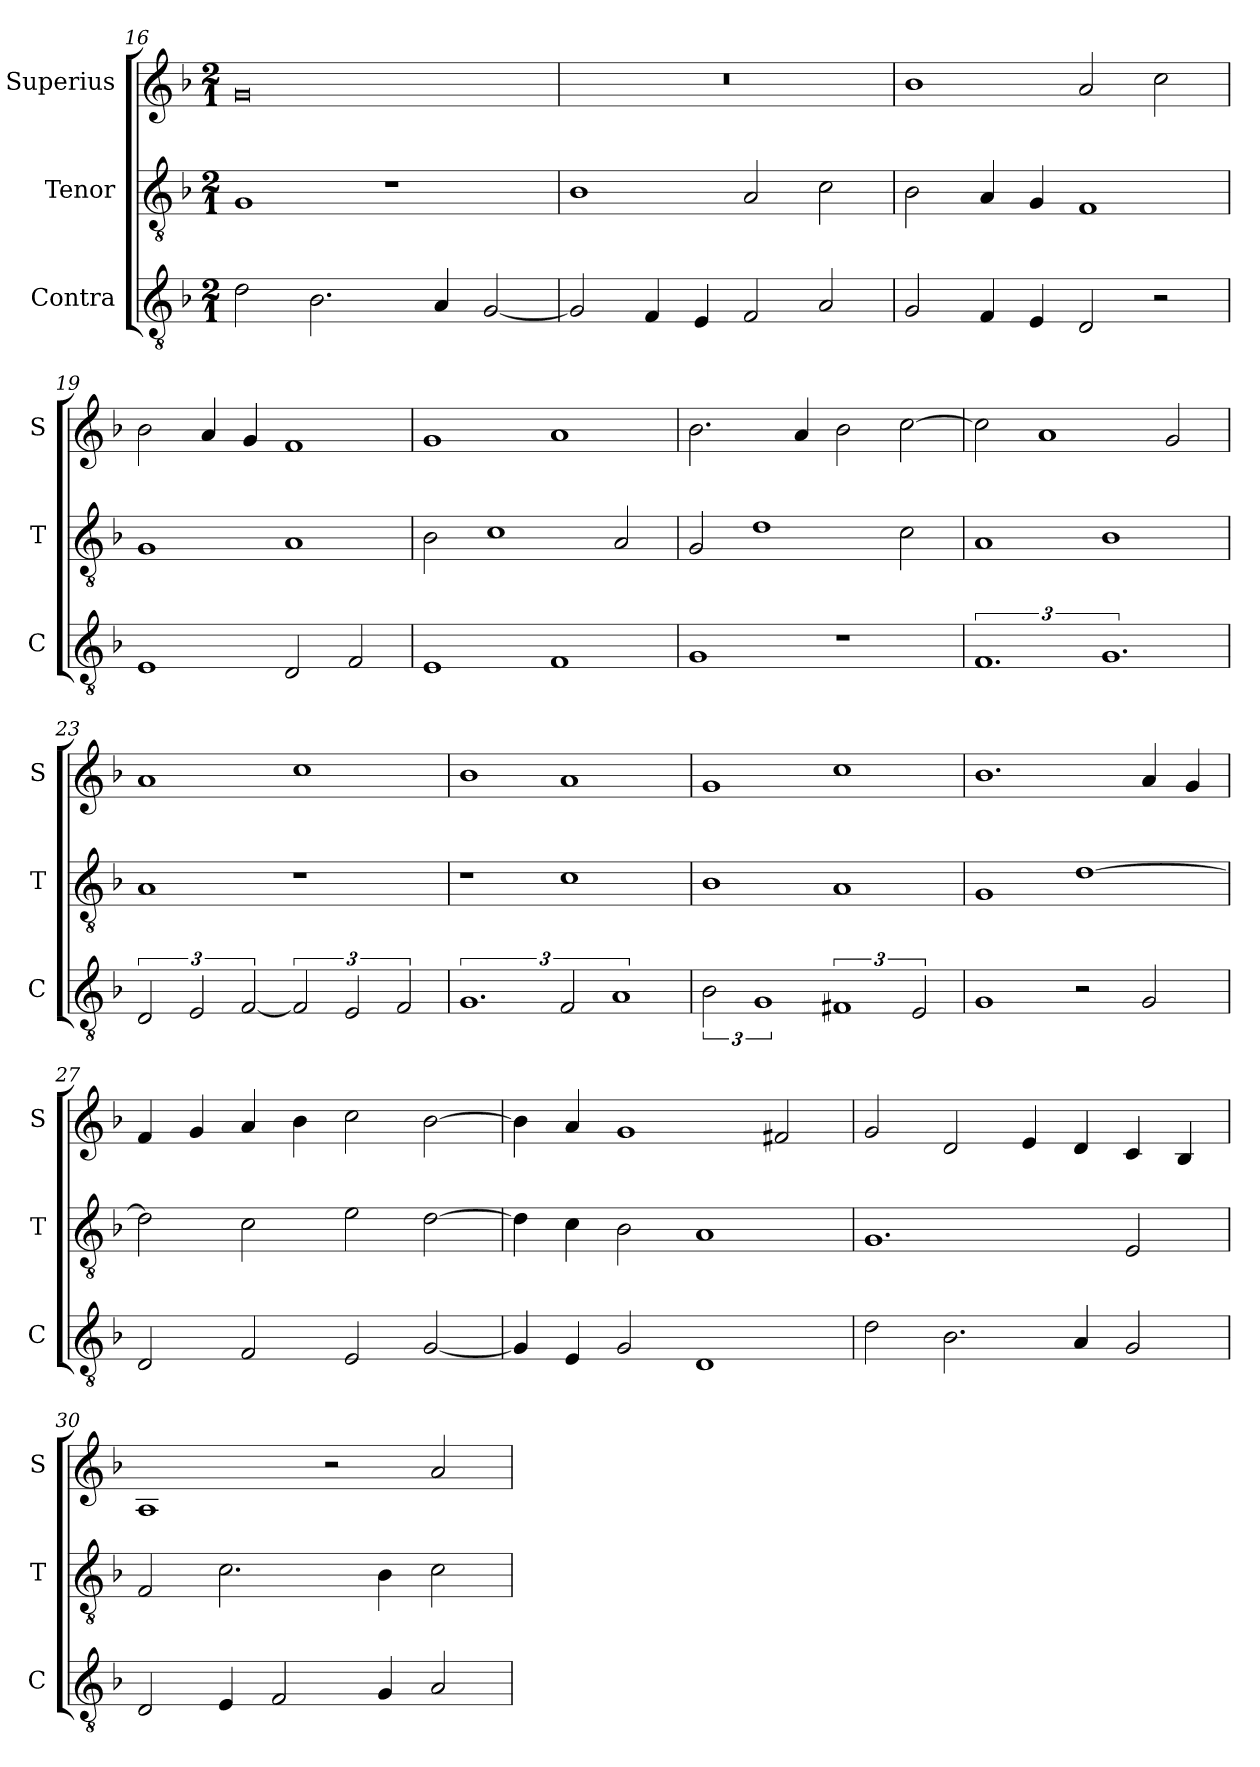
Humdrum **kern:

**kern	**kern	**kern
*part3	*part2	*part1
*staff3	*staff2	*staff1
*I"Contra	*I"Tenor	*I"Superius
*I'C	*I'T	*I'S
*clefGv2	*clefGv2	*clefG2
*k[b-]	*k[b-]	*k[b-]
*M2/1	*M2/1	*M2/1
=16	=16	=16
2d	1G	0g
2.B-	.	.
.	1r	.
4A	.	.
[2G	.	.
=17	=17	=17
2G]	1B-	0r
4F	.	.
4E	.	.
2F	2A	.
2A	2c	.
=18	=18	=18
2G	2B-	1b-
4F	4A	.
4E	4G	.
2D	1F	2a
2r	.	2cc
=19	=19	=19
1E	1G	2b-
.	.	4a
.	.	4g
2D	1A	1f
2F	.	.
=20	=20	=20
1E	2B-	1g
.	1c	.
1F	.	1a
.	2A	.
=21	=21	=21
1G	2G	2.b-
.	1d	.
.	.	4a
1r	.	2b-
.	2c	[2cc
=22	=22	=22
3%2.F	1A	2cc]
.	.	1a
3%2.G	1B-	.
.	.	2g
=23	=23	=23
3D	1A	1a
3E	.	.
[3F	.	.
3F]	1r	1cc
3E	.	.
3F	.	.
=24	=24	=24
3%2.G	1r	1b-
3F	1c	1a
3%2A	.	.
=25	=25	=25
3B-	1B-	1g
3%2G	.	.
3%2F#X	1A	1cc
3E	.	.
=26	=26	=26
1G	1G	1.b-
2r	[1d	.
2G	.	4a
.	.	4g
=27	=27	=27
2D	2d]	4f
.	.	4g
2F	2c	4a
.	.	4b-
2E	2e	2cc
[2G	[2d	[2b-
=28	=28	=28
4G]	4d]	4b-]
4E	4c	4a
2G	2B-	1g
1D	1A	.
.	.	2f#X
=29	=29	=29
2d	1.G	2g
2.B-	.	2d
.	.	4e
4A	.	4d
2G	2E	4c
.	.	4B-
=30	=30	=30
2D	2F	1A
4E	2.c	.
2F	.	.
.	.	2r
4G	4B-	.
2A	2c	2a
=	=	=
*-	*-	*-
